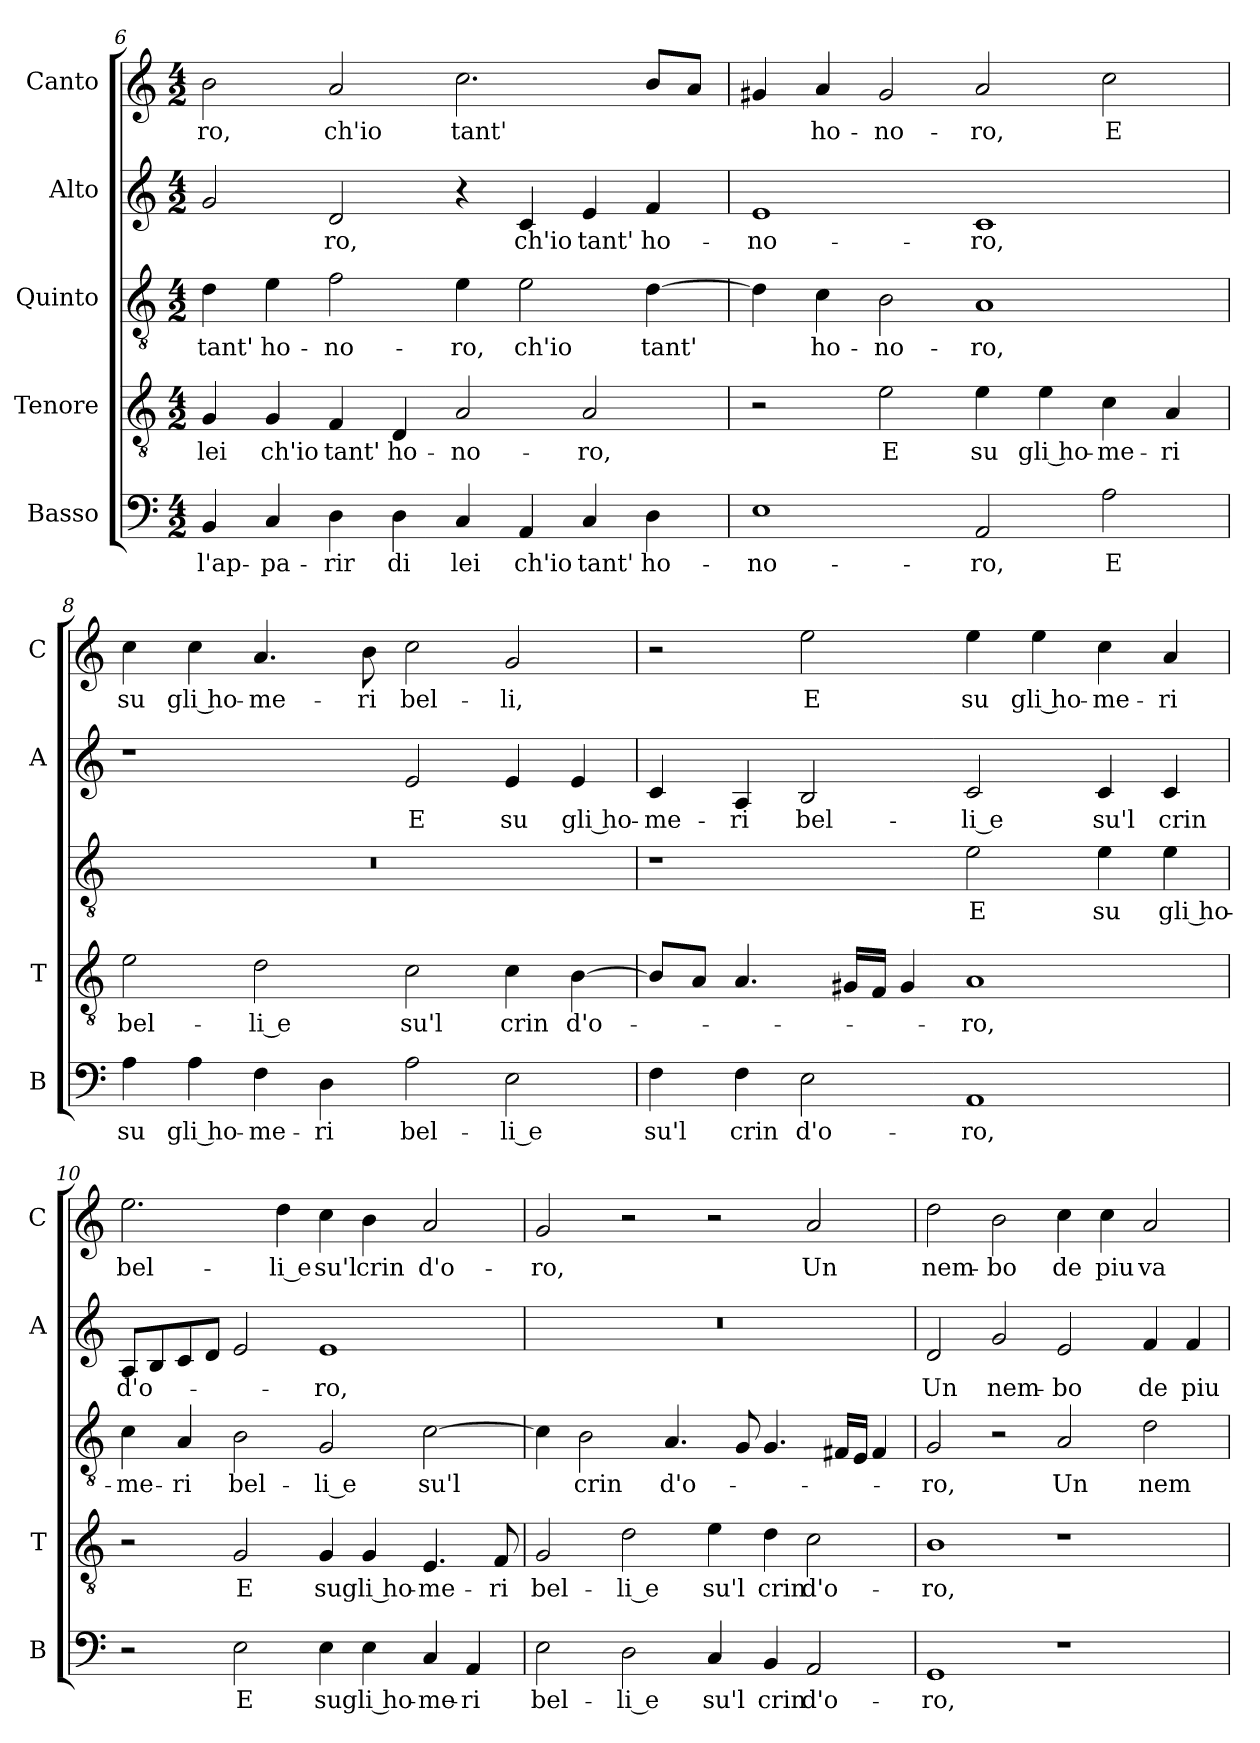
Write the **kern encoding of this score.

**kern	**text	**kern	**text	**kern	**text	**kern	**text	**kern	**text
*part5	*part5	*part4	*part4	*part3	*part3	*part2	*part2	*part1	*part1
*staff5	*staff5	*staff4	*staff4	*staff3	*staff3	*staff2	*staff2	*staff1	*staff1
*I"Basso	*	*I"Tenore	*	*I"Quinto	*	*I"Alto	*	*I"Canto	*
*I'B	*	*I'T	*	*	*	*I'A	*	*I'C	*
*clefF4	*	*clefGv2	*	*clefGv2	*	*clefG2	*	*clefG2	*
*k[]	*	*k[]	*	*k[]	*	*k[]	*	*k[]	*
*C:	*	*C:	*	*C:	*	*C:	*	*C:	*
*M4/2	*	*M4/2	*	*M4/2	*	*M4/2	*	*M4/2	*
=6	=6	=6	=6	=6	=6	=6	=6	=6	=6
!	!LO:LY:b	!	!LO:LY:b	!	!LO:LY:b	!	!	!	!LO:LY:b
4BB/	l'ap-	4G/	lei	4d\	tant'	2g/	.	2b\	-ro,
!	!LO:LY:b	!	!LO:LY:b	!	!LO:LY:b	!	!	!	!
4C/	-pa-	4G/	ch'io	4e\	ho-	.	.	.	.
!	!LO:LY:b	!	!LO:LY:b	!	!LO:LY:b	!	!LO:LY:b	!	!LO:LY:b
4D\	-rir	4F/	tant'	2f\	-no-	2d/	-ro,	2a/	ch'io
!	!LO:LY:b	!	!LO:LY:b	!	!	!	!	!	!
4D\	di	4D/	ho-	.	.	.	.	.	.
!	!LO:LY:b	!	!LO:LY:b	!	!LO:LY:b	!	!	!	!LO:LY:b
4C/	lei	2A/	-no-	4e\	-ro,	4r	.	2.cc\	tant'
!	!LO:LY:b	!	!	!	!LO:LY:b	!	!LO:LY:b	!	!
4AA/	ch'io	.	.	2e\	ch'io	4c/	ch'io	.	.
!	!LO:LY:b	!	!LO:LY:b	!	!	!	!LO:LY:b	!	!
4C/	tant'	2A/	-ro,	.	.	4e/	tant'	.	.
!	!LO:LY:b	!	!	!	!LO:LY:b	!	!LO:LY:b	!	!
4D\	ho-	.	.	[4d\	tant'	4f/	ho-	8b/L	.
.	.	.	.	.	.	.	.	8a/J	.
!!LO:PB:g=z
=7	=7	=7	=7	=7	=7	=7	=7	=7	=7
!	!LO:LY:b	!	!	!	!	!	!LO:LY:b	!	!
1E	-no-	2r	.	4d\]	.	1e	-no-	4g#X/	.
!	!	!	!	!	!LO:LY:b	!	!	!	!LO:LY:b
.	.	.	.	4c\	ho-	.	.	4a/	ho-
!	!	!	!LO:LY:b	!	!LO:LY:b	!	!	!	!LO:LY:b
.	.	2e\	E	2B\	-no-	.	.	2g#/	-no-
!	!LO:LY:b	!	!LO:LY:b	!	!LO:LY:b	!	!LO:LY:b	!	!LO:LY:b
2AA/	-ro,	4e\	su	1A	-ro,	1c	-ro,	2a/	-ro,
!	!	!	!LO:LY:b	!	!	!	!	!	!
.	.	4e\	gli ho-	.	.	.	.	.	.
!	!LO:LY:b	!	!LO:LY:b	!	!	!	!	!	!LO:LY:b
2A\	E	4c\	-me-	.	.	.	.	2cc\	E
!	!	!	!LO:LY:b	!	!	!	!	!	!
.	.	4A/	-ri	.	.	.	.	.	.
=8	=8	=8	=8	=8	=8	=8	=8	=8	=8
!	!LO:LY:b	!	!LO:LY:b	!	!	!	!	!	!LO:LY:b
4A\	su	2e\	bel-	0r	.	1r	.	4cc\	su
!	!LO:LY:b	!	!	!	!	!	!	!	!LO:LY:b
4A\	gli ho-	.	.	.	.	.	.	4cc\	gli ho-
!	!LO:LY:b	!	!LO:LY:b	!	!	!	!	!	!LO:LY:b
4F\	-me-	2d\	-li e	.	.	.	.	4.a/	-me-
!	!LO:LY:b	!	!	!	!	!	!	!	!
4D\	-ri	.	.	.	.	.	.	.	.
!	!	!	!	!	!	!	!	!	!LO:LY:b
.	.	.	.	.	.	.	.	8b\	-ri
!	!LO:LY:b	!	!LO:LY:b	!	!	!	!LO:LY:b	!	!LO:LY:b
2A\	bel-	2c\	su'l	.	.	2e/	E	2cc\	bel-
!	!LO:LY:b	!	!LO:LY:b	!	!	!	!LO:LY:b	!	!LO:LY:b
2E\	-li e	4c\	crin	.	.	4e/	su	2g/	-li,
!	!	!	!LO:LY:b	!	!	!	!LO:LY:b	!	!
.	.	[4B\	d'o-	.	.	4e/	gli ho-	.	.
=9	=9	=9	=9	=9	=9	=9	=9	=9	=9
!	!LO:LY:b	!	!	!	!	!	!LO:LY:b	!	!
4F\	su'l	8B/L]	.	1r	.	4c/	-me-	2r	.
.	.	8A/J	.	.	.	.	.	.	.
!	!LO:LY:b	!	!	!	!	!	!LO:LY:b	!	!
4F\	crin	4.A/	.	.	.	4A/	-ri	.	.
!	!LO:LY:b	!	!	!	!	!	!LO:LY:b	!	!LO:LY:b
2E\	d'o-	.	.	.	.	2B/	bel-	2ee\	E
.	.	16G#X/LL	.	.	.	.	.	.	.
.	.	16F/JJ	.	.	.	.	.	.	.
.	.	4G#/	.	.	.	.	.	.	.
!	!LO:LY:b	!	!LO:LY:b	!	!LO:LY:b	!	!LO:LY:b	!	!LO:LY:b
1AA	-ro,	1A	-ro,	2e\	E	2c/	-li e	4ee\	su
!	!	!	!	!	!	!	!	!	!LO:LY:b
.	.	.	.	.	.	.	.	4ee\	gli ho-
!	!	!	!	!	!LO:LY:b	!	!LO:LY:b	!	!LO:LY:b
.	.	.	.	4e\	su	4c/	su'l	4cc\	-me-
!	!	!	!	!	!LO:LY:b	!	!LO:LY:b	!	!LO:LY:b
.	.	.	.	4e\	gli ho-	4c/	crin	4a/	-ri
!!LO:LB:g=z
=10	=10	=10	=10	=10	=10	=10	=10	=10	=10
!	!	!	!	!	!LO:LY:b	!	!LO:LY:b	!	!LO:LY:b
2r	.	2r	.	4c\	-me-	8A/L	d'o-	2.ee\	bel-
.	.	.	.	.	.	8B/	.	.	.
!	!	!	!	!	!LO:LY:b	!	!	!	!
.	.	.	.	4A/	-ri	8c/	.	.	.
.	.	.	.	.	.	8d/J	.	.	.
!	!LO:LY:b	!	!LO:LY:b	!	!LO:LY:b	!	!	!	!
2E\	E	2G/	E	2B\	bel-	2e/	.	.	.
!	!	!	!	!	!	!	!	!	!LO:LY:b
.	.	.	.	.	.	.	.	4dd\	-li e
!	!LO:LY:b	!	!LO:LY:b	!	!LO:LY:b	!	!LO:LY:b	!	!LO:LY:b
4E\	su	4G/	su	2G/	-li e	1e	-ro,	4cc\	su'l
!	!LO:LY:b	!	!LO:LY:b	!	!	!	!	!	!LO:LY:b
4E\	gli ho-	4G/	gli ho-	.	.	.	.	4b\	crin
!	!LO:LY:b	!	!LO:LY:b	!	!LO:LY:b	!	!	!	!LO:LY:b
4C/	-me-	4.E/	-me-	[2c\	su'l	.	.	2a/	d'o-
!	!LO:LY:b	!	!	!	!	!	!	!	!
4AA/	-ri	.	.	.	.	.	.	.	.
!	!	!	!LO:LY:b	!	!	!	!	!	!
.	.	8F/	-ri	.	.	.	.	.	.
=11	=11	=11	=11	=11	=11	=11	=11	=11	=11
!	!LO:LY:b	!	!LO:LY:b	!	!	!	!	!	!LO:LY:b
2E\	bel-	2G/	bel-	4c\]	.	0r	.	2g/	-ro,
!	!	!	!	!	!LO:LY:b	!	!	!	!
.	.	.	.	2B\	crin	.	.	.	.
!	!LO:LY:b	!	!LO:LY:b	!	!	!	!	!	!
2D\	-li e	2d\	-li e	.	.	.	.	2r	.
!	!	!	!	!	!LO:LY:b	!	!	!	!
.	.	.	.	4.A/	d'o-	.	.	.	.
!	!LO:LY:b	!	!LO:LY:b	!	!	!	!	!	!
4C/	su'l	4e\	su'l	.	.	.	.	2r	.
.	.	.	.	8G/	.	.	.	.	.
!	!LO:LY:b	!	!LO:LY:b	!	!	!	!	!	!
4BB/	crin	4d\	crin	4.G/	.	.	.	.	.
!	!LO:LY:b	!	!LO:LY:b	!	!	!	!	!	!LO:LY:b
2AA/	d'o-	2c\	d'o-	.	.	.	.	2a/	Un
.	.	.	.	16F#X/LL	.	.	.	.	.
.	.	.	.	16E/JJ	.	.	.	.	.
.	.	.	.	4F#/	.	.	.	.	.
=12	=12	=12	=12	=12	=12	=12	=12	=12	=12
!	!LO:LY:b	!	!LO:LY:b	!	!LO:LY:b	!	!LO:LY:b	!	!LO:LY:b
1GG	-ro,	1B	-ro,	2G/	-ro,	2d/	Un	2dd\	nem-
!	!	!	!	!	!	!	!LO:LY:b	!	!LO:LY:b
.	.	.	.	2r	.	2g/	nem-	2b\	-bo
!	!	!	!	!	!LO:LY:b	!	!LO:LY:b	!	!LO:LY:b
1r	.	1r	.	2A/	Un	2e/	-bo	4cc\	de
!	!	!	!	!	!	!	!	!	!LO:LY:b
.	.	.	.	.	.	.	.	4cc\	piu
!	!	!	!	!	!LO:LY:b	!	!LO:LY:b	!	!LO:LY:b
.	.	.	.	2d\	nem-	4f/	de	2a/	va-
!	!	!	!	!	!	!	!LO:LY:b	!	!
.	.	.	.	.	.	4f/	piu	.	.
=	=	=	=	=	=	=	=	=	=
*-	*-	*-	*-	*-	*-	*-	*-	*-	*-
